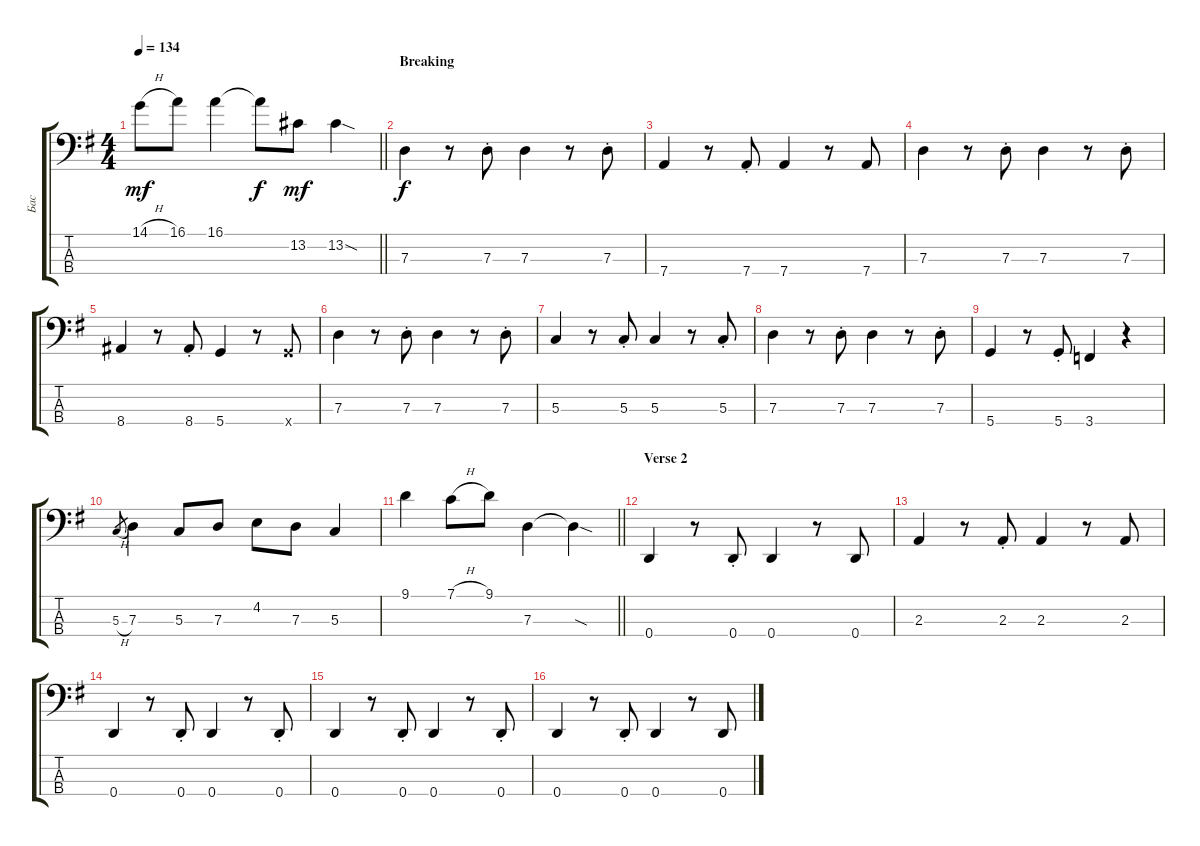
\track ("Бас" "Бас") {instrument electricbassfinger}
\staff {score tabs}
\tuning (F2 C2 G1 D1) {hide}
\ts (4 4)
\tempo 134
\clef f4
\barLineRight lightlight
\ks eminor
14.1{h}.8{dy mf} 16.1.8 16.1.4 16.1{t}.8{dy f} 13.2.8{dy mf} 13.2{sod}.4 |
\section ("" "Breaking")
7.3.4{dy f} r.8 7.3{st}.8 7.3.4 r.8 7.3{st}.8 |
7.4.4 r.8 7.4{st}.8 7.4.4 r.8 7.4.8 |
7.3.4 r.8 7.3{st}.8 7.3.4 r.8 7.3{st}.8 |
8.4.4 r.8 8.4{st}.8 5.4.4 r.8 5.4{x}.8 |
7.3.4 r.8 7.3{st}.8 7.3.4 r.8 7.3{st}.8 |
5.3.4 r.8 5.3{st}.8 5.3.4 r.8 5.3{st}.8 |
7.3.4 r.8 7.3{st}.8 7.3.4 r.8 7.3{st}.8 |
5.4.4 r.8 5.4{st}.8 3.4.4 r.4 |
5.3{h}.8{gr} 7.3.4 5.3.8 7.3.8 4.2.8 7.3.8 5.3.4 |
\barLineRight lightlight
9.1.4 7.1{h}.8 9.1.8 7.3.4 7.3{sod t}.4 |
\section ("" "Verse 2")
0.4.4 r.8 0.4{st}.8 0.4.4 r.8 0.4.8 |
2.3.4 r.8 2.3{st}.8 2.3.4 r.8 2.3.8 |
0.4.4 r.8 0.4{st}.8 0.4.4 r.8 0.4{st}.8 |
0.4.4 r.8 0.4{st}.8 0.4.4 r.8 0.4{st}.8 |
0.4.4 r.8 0.4{st}.8 0.4.4 r.8 0.4.8
